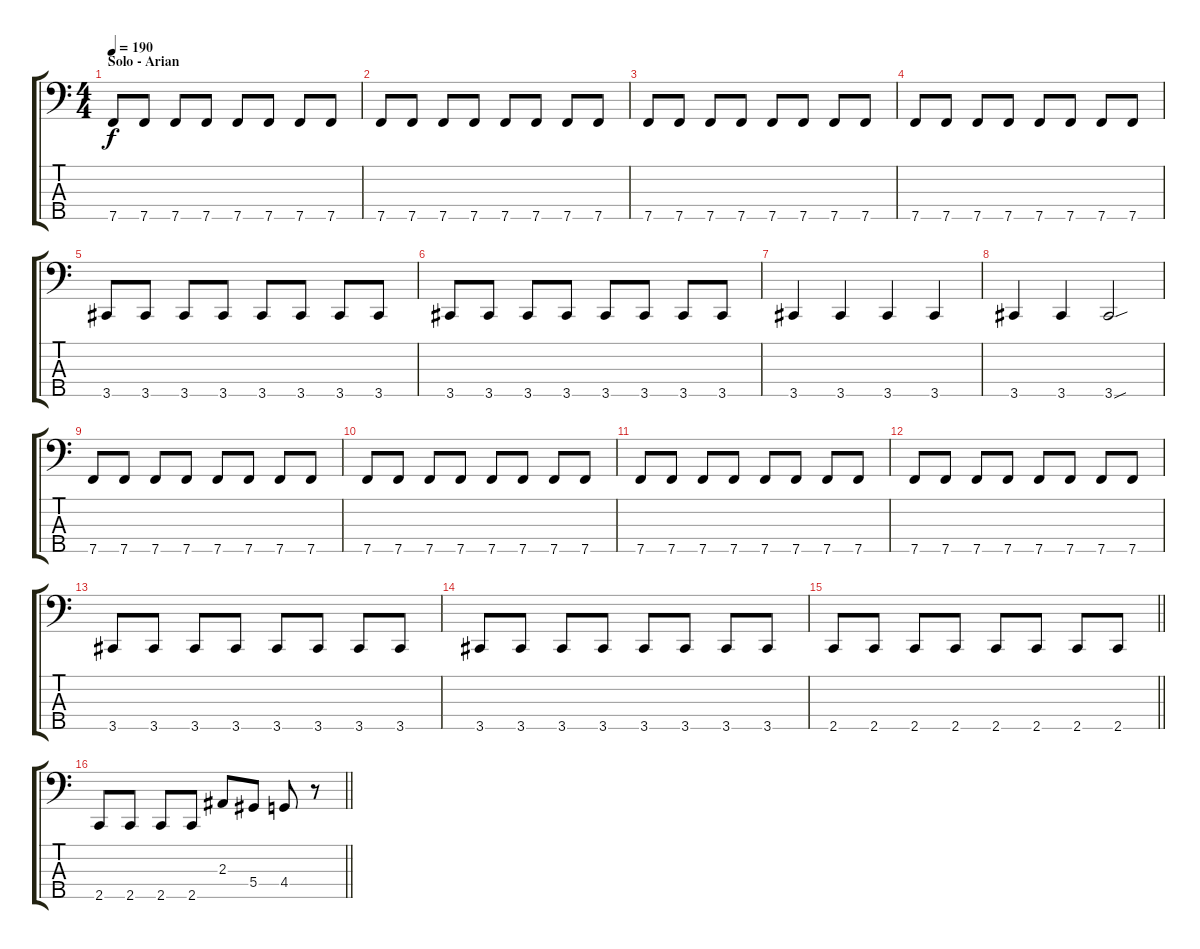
\track "" {instrument electricbasspick}
\staff {score tabs}
\tuning (Gb2 Db2 Ab1 Eb1 Bb0) {hide}
\ts (4 4)
\section ("" "Solo - Arian")
\tempo 190
\clef f4
\ks c
7.5.8{dy f instrument electricbasspick} 7.5.8 7.5.8 7.5.8 7.5.8 7.5.8 7.5.8 7.5.8 |
7.5.8 7.5.8 7.5.8 7.5.8 7.5.8 7.5.8 7.5.8 7.5.8 |
7.5.8 7.5.8 7.5.8 7.5.8 7.5.8 7.5.8 7.5.8 7.5.8 |
7.5.8 7.5.8 7.5.8 7.5.8 7.5.8 7.5.8 7.5.8 7.5.8 |
3.5.8 3.5.8 3.5.8 3.5.8 3.5.8 3.5.8 3.5.8 3.5.8 |
3.5.8 3.5.8 3.5.8 3.5.8 3.5.8 3.5.8 3.5.8 3.5.8 |
3.5.4 3.5.4 3.5.4 3.5.4 |
3.5.4 3.5.4 3.5{sou}.2 |
7.5.8 7.5.8 7.5.8 7.5.8 7.5.8 7.5.8 7.5.8 7.5.8 |
7.5.8 7.5.8 7.5.8 7.5.8 7.5.8 7.5.8 7.5.8 7.5.8 |
7.5.8 7.5.8 7.5.8 7.5.8 7.5.8 7.5.8 7.5.8 7.5.8 |
7.5.8 7.5.8 7.5.8 7.5.8 7.5.8 7.5.8 7.5.8 7.5.8 |
3.5.8 3.5.8 3.5.8 3.5.8 3.5.8 3.5.8 3.5.8 3.5.8 |
3.5.8 3.5.8 3.5.8 3.5.8 3.5.8 3.5.8 3.5.8 3.5.8 |
\barLineRight lightlight
2.5.8 2.5.8 2.5.8 2.5.8 2.5.8 2.5.8 2.5.8 2.5.8 |
\barLineRight lightlight
2.5.8 2.5.8 2.5.8 2.5.8 2.3.8 5.4.8 4.4.8 r.8
